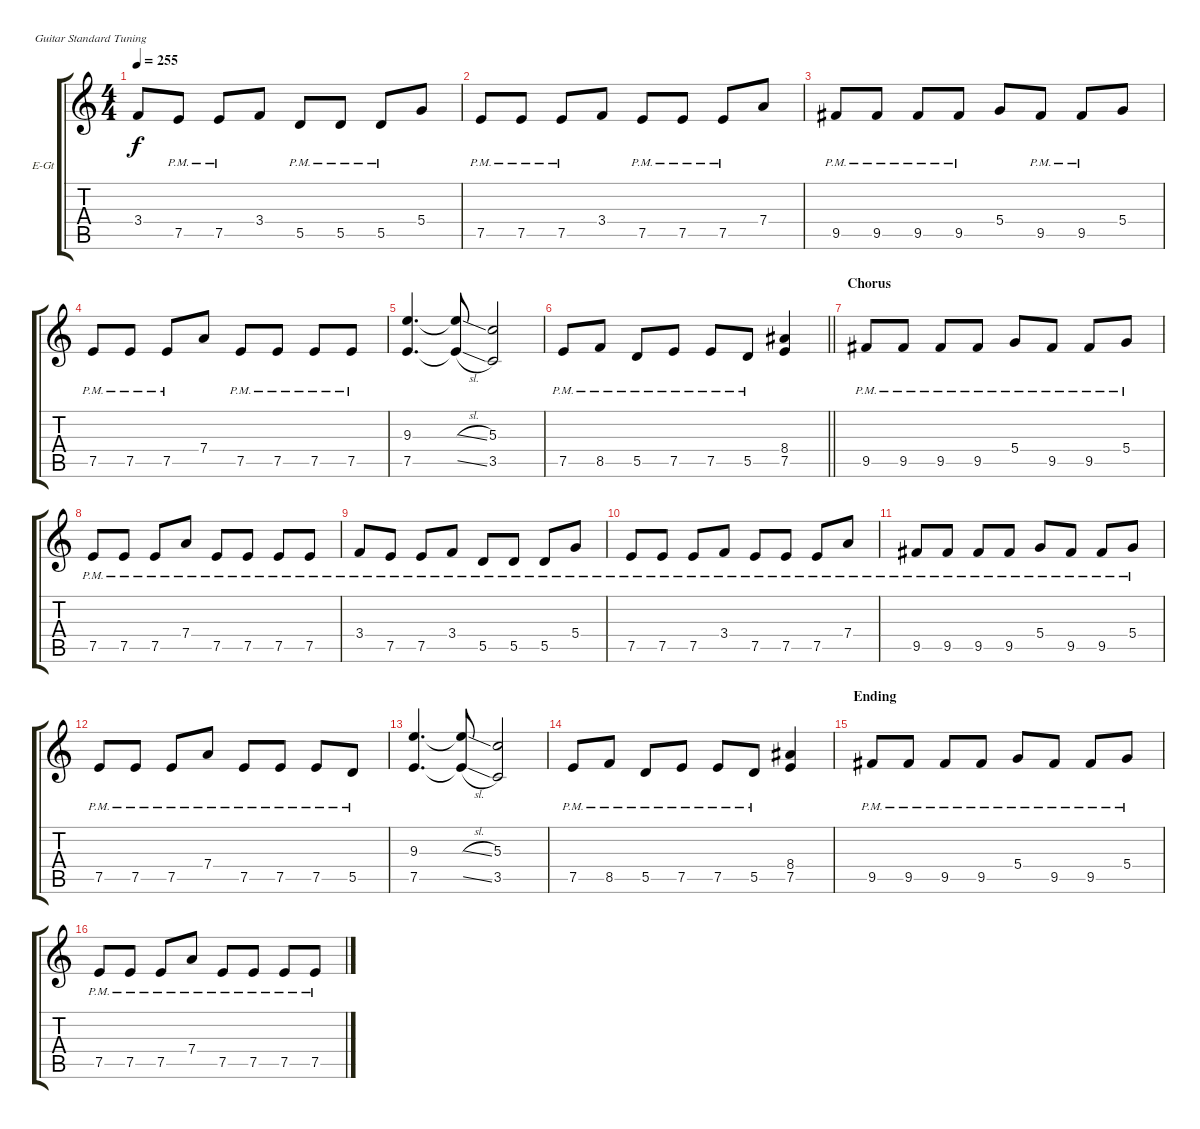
\bracketExtendMode groupsimilarinstruments
\firstSystemTrackNameOrientation horizontal
\otherSystemsTrackNameOrientation horizontal
\track ("Gtr. 2 - Jason" "E-Gt") {instrument distortionguitar}
\staff {score tabs}
\tuning (E4 B3 G3 D3 A2 E2)
\ts (4 4)
\tempo 255
\clef g2
\ks c
3.4.8{dy f} 7.5{pm}.8 7.5{pm}.8 3.4.8 5.5{pm}.8 5.5{pm}.8 5.5{pm}.8 5.4.8 |
7.5{pm}.8 7.5{pm}.8 7.5{pm}.8 3.4.8 7.5{pm}.8 7.5{pm}.8 7.5{pm}.8 7.4.8 |
9.5{pm}.8 9.5{pm}.8 9.5{pm}.8 9.5{pm}.8 5.4.8 9.5{pm}.8 9.5{pm}.8 5.4.8 |
7.5{pm}.8 7.5{pm}.8 7.5{pm}.8 7.4.8 7.5{pm}.8 7.5{pm}.8 7.5{pm}.8 7.5{pm}.8 |
(9.3 7.5).4{d} (9.3{sl t} 7.5{sl t}).8 (5.3 3.5).2 |
\barLineRight lightlight
7.5{pm}.8 8.5{pm}.8 5.5{pm}.8 7.5{pm}.8 7.5{pm}.8 5.5{pm}.8 (8.4 7.5).4 |
\section ("" "Chorus")
9.5{pm}.8 9.5{pm}.8 9.5{pm}.8 9.5{pm}.8 5.4{pm}.8 9.5{pm}.8 9.5{pm}.8 5.4{pm}.8 |
7.5{pm}.8 7.5{pm}.8 7.5{pm}.8 7.4{pm}.8 7.5{pm}.8 7.5{pm}.8 7.5{pm}.8 7.5{pm}.8 |
3.4{pm}.8 7.5{pm}.8 7.5{pm}.8 3.4{pm}.8 5.5{pm}.8 5.5{pm}.8 5.5{pm}.8 5.4{pm}.8 |
7.5{pm}.8 7.5{pm}.8 7.5{pm}.8 3.4{pm}.8 7.5{pm}.8 7.5{pm}.8 7.5{pm}.8 7.4{pm}.8 |
9.5{pm}.8 9.5{pm}.8 9.5{pm}.8 9.5{pm}.8 5.4{pm}.8 9.5{pm}.8 9.5{pm}.8 5.4{pm}.8 |
7.5{pm}.8 7.5{pm}.8 7.5{pm}.8 7.4{pm}.8 7.5{pm}.8 7.5{pm}.8 7.5{pm}.8 5.5{pm}.8 |
(9.3 7.5).4{d} (9.3{sl t} 7.5{sl t}).8 (5.3 3.5).2 |
7.5{pm}.8 8.5{pm}.8 5.5{pm}.8 7.5{pm}.8 7.5{pm}.8 5.5{pm}.8 (8.4 7.5).4 |
\section ("" "Ending")
9.5{pm}.8 9.5{pm}.8 9.5{pm}.8 9.5{pm}.8 5.4{pm}.8 9.5{pm}.8 9.5{pm}.8 5.4{pm}.8 |
7.5{pm}.8 7.5{pm}.8 7.5{pm}.8 7.4{pm}.8 7.5{pm}.8 7.5{pm}.8 7.5{pm}.8 7.5{pm}.8
